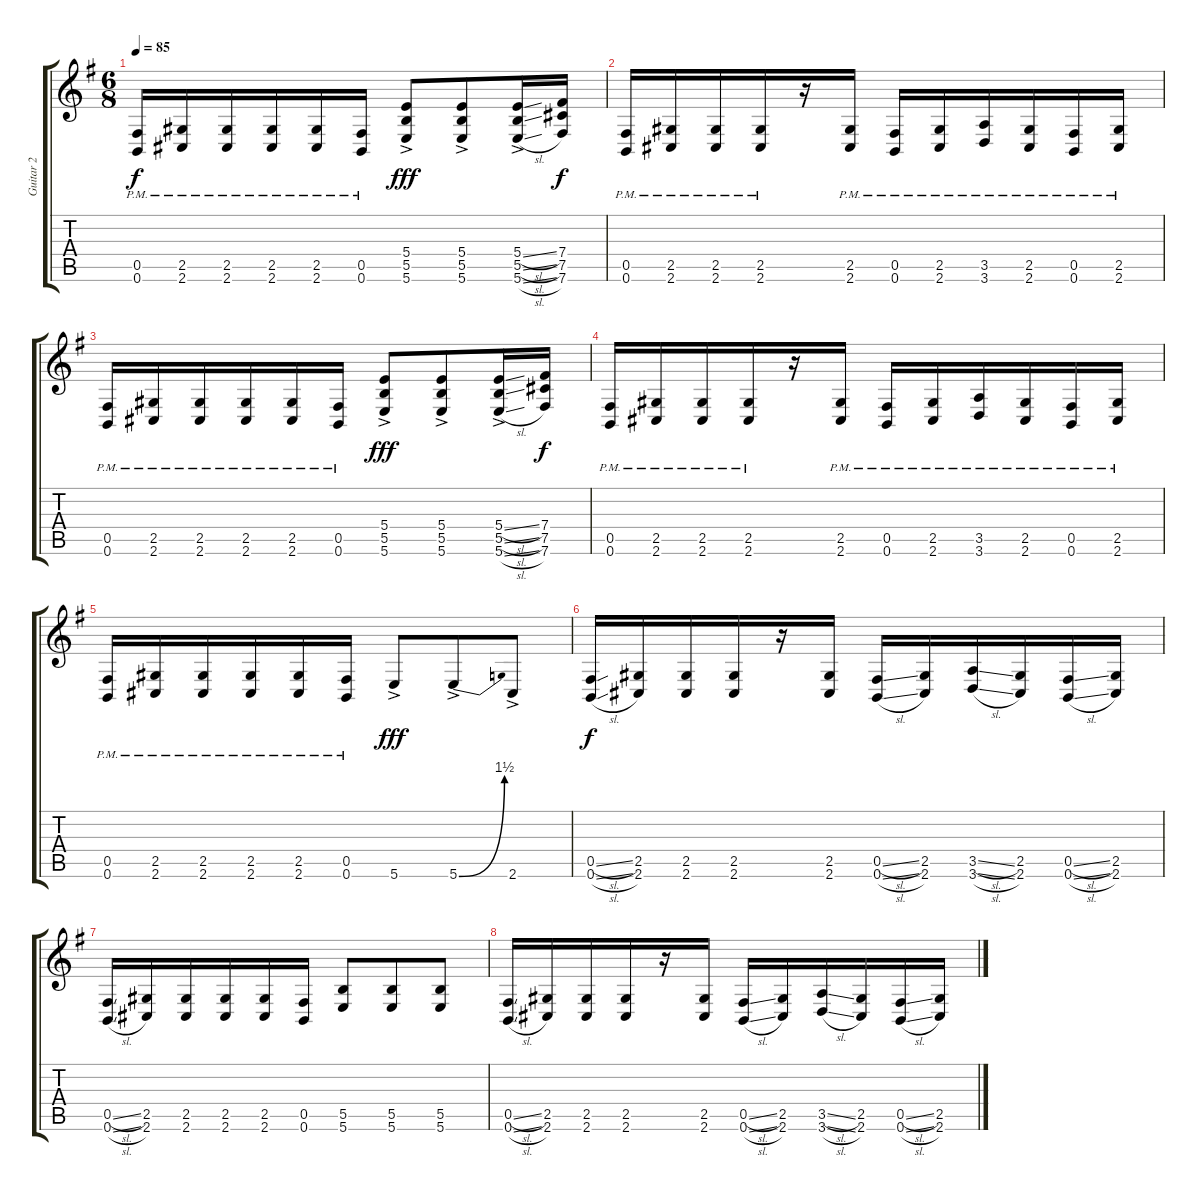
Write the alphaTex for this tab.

\track ("Guitar 2" "Guitar 2") {instrument overdrivenguitar}
\staff {score tabs}
\tuning (Db4 Ab3 E3 B2 Gb2 B1) {hide}
\ts (6 8)
\tempo 85
\clef g2
\ks eminor
(0.5{pm} 0.6{pm}).16{dy f} (2.5{pm} 2.6{pm}).16 (2.5{pm} 2.6{pm}).16 (2.5{pm} 2.6{pm}).16 (2.5{pm} 2.6{pm}).16 (0.5{pm} 0.6{pm}).16 (5.4{ac} 5.5{ac} 5.6{ac}).8{dy fff} (5.4{ac} 5.5{ac} 5.6{ac}).8 (5.4{sl ac} 5.5{sl ac} 5.6{sl ac}).16 (7.4 7.5 7.6).16{dy f} |
(0.5{pm} 0.6{pm}).16 (2.5{pm} 2.6{pm}).16 (2.5{pm} 2.6{pm}).16 (2.5{pm} 2.6{pm}).16 r.16 (2.5{pm} 2.6{pm}).16 (0.5{pm} 0.6{pm}).16 (2.5{pm} 2.6{pm}).16 (3.5{pm} 3.6{pm}).16 (2.5{pm} 2.6{pm}).16 (0.5{pm} 0.6{pm}).16 (2.5{pm} 2.6{pm}).16 |
(0.5{pm} 0.6{pm}).16 (2.5{pm} 2.6{pm}).16 (2.5{pm} 2.6{pm}).16 (2.5{pm} 2.6{pm}).16 (2.5{pm} 2.6{pm}).16 (0.5{pm} 0.6{pm}).16 (5.4{ac} 5.5{ac} 5.6{ac}).8{dy fff} (5.4{ac} 5.5{ac} 5.6{ac}).8 (5.4{sl ac} 5.5{sl ac} 5.6{sl ac}).16 (7.4 7.5 7.6).16{dy f} |
(0.5{pm} 0.6{pm}).16 (2.5{pm} 2.6{pm}).16 (2.5{pm} 2.6{pm}).16 (2.5{pm} 2.6{pm}).16 r.16 (2.5{pm} 2.6{pm}).16 (0.5{pm} 0.6{pm}).16 (2.5{pm} 2.6{pm}).16 (3.5{pm} 3.6{pm}).16 (2.5{pm} 2.6{pm}).16 (0.5{pm} 0.6{pm}).16 (2.5{pm} 2.6{pm}).16 |
(0.5{pm} 0.6{pm}).16 (2.5{pm} 2.6{pm}).16 (2.5{pm} 2.6{pm}).16 (2.5{pm} 2.6{pm}).16 (2.5{pm} 2.6{pm}).16 (0.5{pm} 0.6{pm}).16 5.6{ac}.8{dy fff} 5.6{be (bend 0 0 60 6) ac}.8 2.6{ac}.8 |
(0.5{sl} 0.6{sl}).16{dy f} (2.5 2.6).16 (2.5 2.6).16 (2.5 2.6).16 r.16 (2.5 2.6).16 (0.5{sl} 0.6{sl}).16 (2.5 2.6).16 (3.5{sl} 3.6{sl}).16 (2.5 2.6).16 (0.5{sl} 0.6{sl}).16 (2.5 2.6).16 |
(0.5{sl} 0.6{sl}).16 (2.5 2.6).16 (2.5 2.6).16 (2.5 2.6).16 (2.5 2.6).16 (0.5 0.6).16 (5.5 5.6).8 (5.5 5.6).8 (5.5 5.6).8 |
(0.5{sl} 0.6{sl}).16 (2.5 2.6).16 (2.5 2.6).16 (2.5 2.6).16 r.16 (2.5 2.6).16 (0.5{sl} 0.6{sl}).16 (2.5 2.6).16 (3.5{sl} 3.6{sl}).16 (2.5 2.6).16 (0.5{sl} 0.6{sl}).16 (2.5 2.6).16
